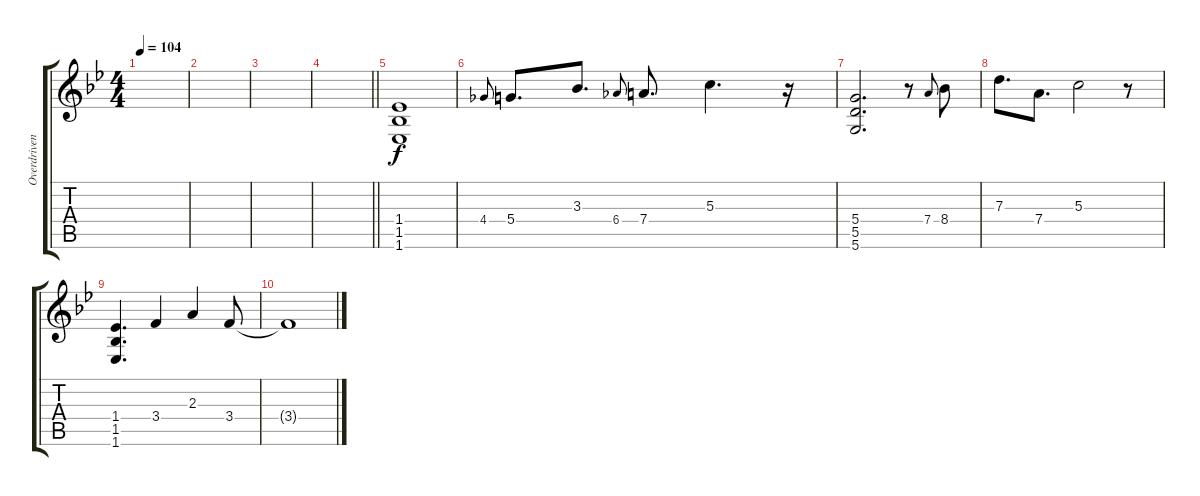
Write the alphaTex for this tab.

\track ("Overdriven Guitar" "Overdriven") {instrument overdrivenguitar}
\staff {score tabs}
\tuning (E4 B3 G3 D3 A2 D2) {hide}
\ts (4 4)
\tempo 104
\clef g2
\ks bb
|
|
|
\barLineRight lightlight
|
(1.4 1.5 1.6).1 |
4.4.8{gr onbeat} 5.4.8{d} 3.3.8{d} 6.4.8{gr onbeat} 7.4.8{d} 5.3.4{d} r.16 |
(5.4 5.5 5.6).2{d} r.8 7.4.8{gr onbeat} 8.4.8 |
7.3.8{d} 7.4.8{d} 5.3.2 r.8 |
(1.4 1.5 1.6).4{d} 3.4.4 2.3.4 3.4.8 |
3.4{t}.1
